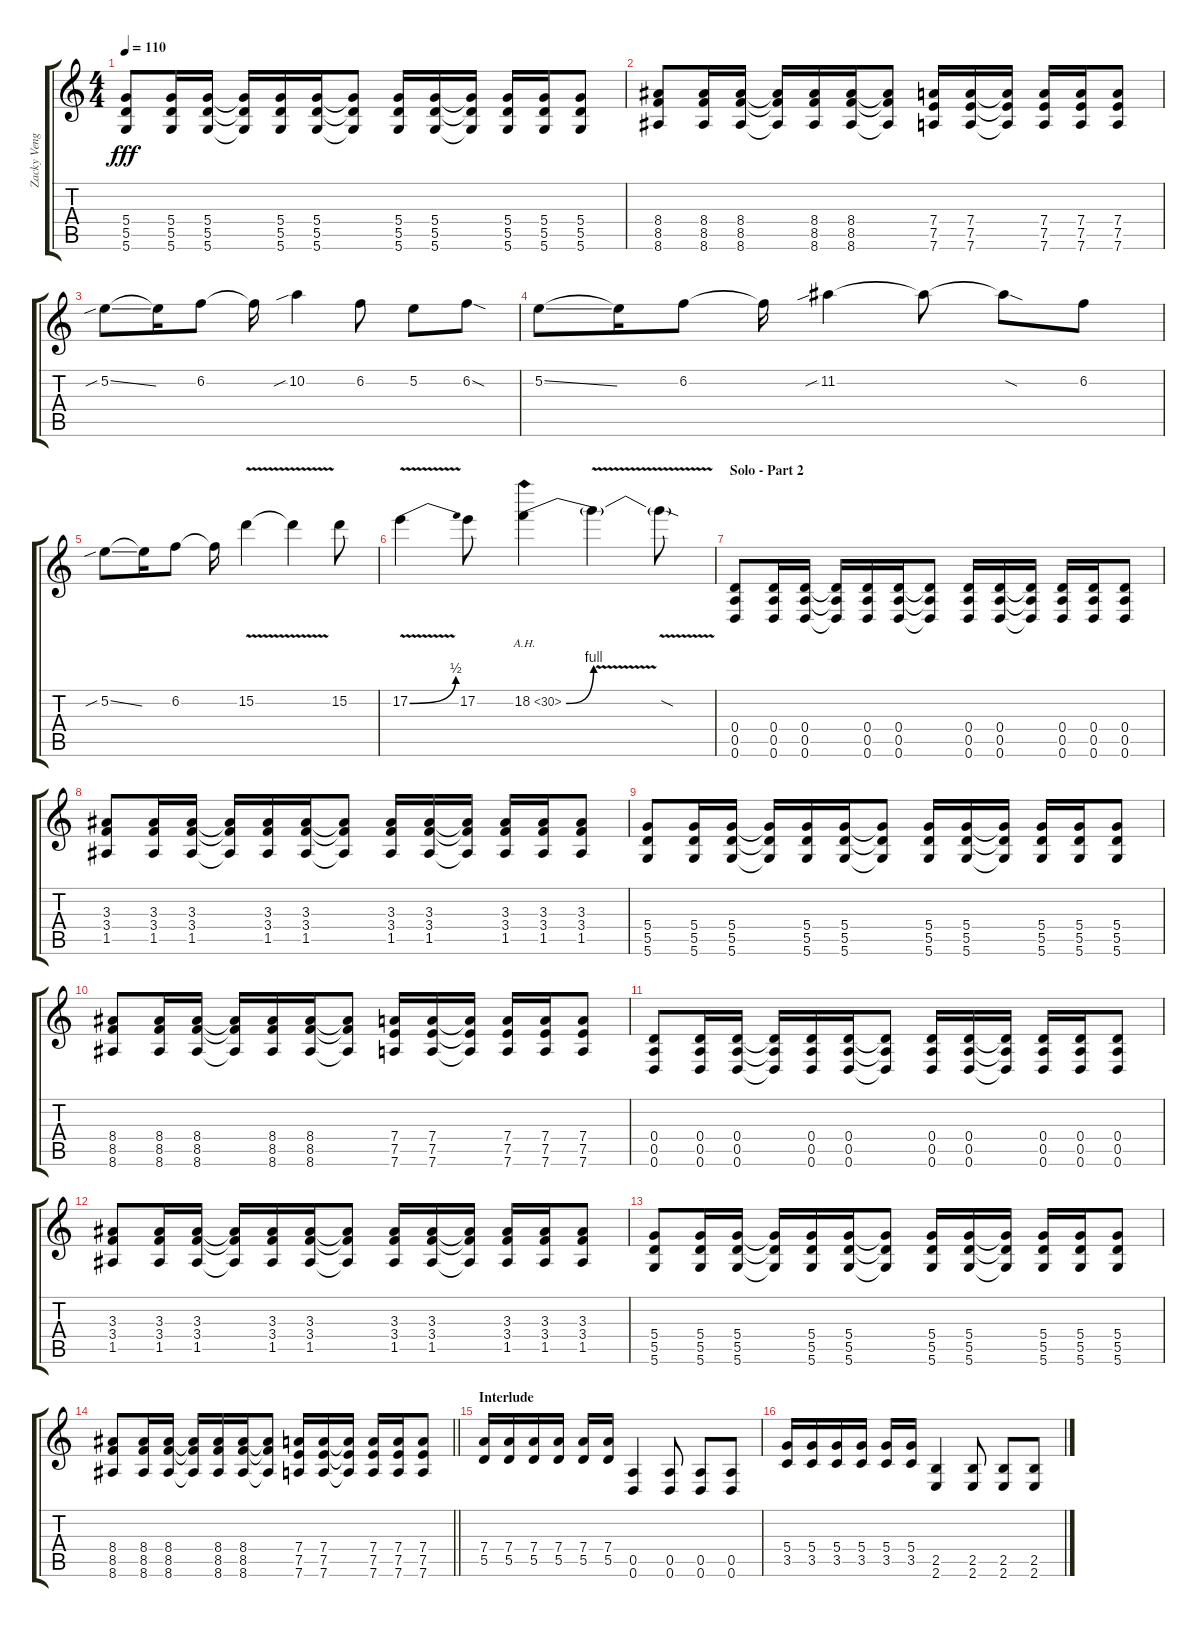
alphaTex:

\track ("Zacky Vengeance" "Zacky Veng") {instrument distortionguitar}
\staff {score tabs}
\tuning (E4 B3 G3 D3 A2 D2) {hide}
\ts (4 4)
\tempo 110
\clef g2
\ks c
(5.4 5.5 5.6).8{dy fff} (5.4 5.5 5.6).16 (5.4 5.5 5.6).16 (5.4{t} 5.5{t} 5.6{t}).16 (5.4 5.5 5.6).16 (5.4 5.5 5.6).16 (5.4{t} 5.5{t} 5.6{t}).8 (5.4 5.5 5.6).16 (5.4 5.5 5.6).16 (5.4{t} 5.5{t} 5.6{t}).16 (5.4 5.5 5.6).16 (5.4 5.5 5.6).16 (5.4 5.5 5.6).8 |
(8.4 8.5 8.6).8 (8.4 8.5 8.6).16 (8.4 8.5 8.6).16 (8.4{t} 8.5{t} 8.6{t}).16 (8.4 8.5 8.6).16 (8.4 8.5 8.6).16 (8.4{t} 8.5{t} 8.6{t}).8 (7.4 7.5 7.6).16 (7.4 7.5 7.6).16 (7.4{t} 7.5{t} 7.6{t}).16 (7.4 7.5 7.6).16 (7.4 7.5 7.6).16 (7.4 7.5 7.6).8 |
5.2{sib ss}.8 5.2{t}.16 6.2.8 6.2{t}.16 10.2{sib}.4 6.2.8 5.2.8 6.2{sod}.8 |
5.2{ss}.8 5.2{t}.16 6.2.8 6.2{t}.16 11.2{sib}.4 11.2{t}.8 11.2{sod t}.8 6.2.8 |
5.2{sib ss}.8 5.2{t}.16 6.2.8 6.2{t}.16 15.2{v}.4 15.2{t}.4 15.2.8 |
17.2{be (bend 0 0 60 2) v}.4 17.2.8 18.2{be (bend 0 0 60 4) ah 12}.4 18.2{v t}.4 18.2{sod t}.8 |
\section ("" "Solo - Part 2")
(0.4 0.5 0.6).8 (0.4 0.5 0.6).16 (0.4 0.5 0.6).16 (0.4{t} 0.5{t} 0.6{t}).16 (0.4 0.5 0.6).16 (0.4 0.5 0.6).16 (0.4{t} 0.5{t} 0.6{t}).8 (0.4 0.5 0.6).16 (0.4 0.5 0.6).16 (0.4{t} 0.5{t} 0.6{t}).16 (0.4 0.5 0.6).16 (0.4 0.5 0.6).16 (0.4 0.5 0.6).8 |
(3.3 3.4 1.5).8 (3.3 3.4 1.5).16 (3.3 3.4 1.5).16 (3.3{t} 3.4{t} 1.5{t}).16 (3.3 3.4 1.5).16 (3.3 3.4 1.5).16 (3.3{t} 3.4{t} 1.5{t}).8 (3.3 3.4 1.5).16 (3.3 3.4 1.5).16 (3.3{t} 3.4{t} 1.5{t}).16 (3.3 3.4 1.5).16 (3.3 3.4 1.5).16 (3.3 3.4 1.5).8 |
(5.4 5.5 5.6).8 (5.4 5.5 5.6).16 (5.4 5.5 5.6).16 (5.4{t} 5.5{t} 5.6{t}).16 (5.4 5.5 5.6).16 (5.4 5.5 5.6).16 (5.4{t} 5.5{t} 5.6{t}).8 (5.4 5.5 5.6).16 (5.4 5.5 5.6).16 (5.4{t} 5.5{t} 5.6{t}).16 (5.4 5.5 5.6).16 (5.4 5.5 5.6).16 (5.4 5.5 5.6).8 |
(8.4 8.5 8.6).8 (8.4 8.5 8.6).16 (8.4 8.5 8.6).16 (8.4{t} 8.5{t} 8.6{t}).16 (8.4 8.5 8.6).16 (8.4 8.5 8.6).16 (8.4{t} 8.5{t} 8.6{t}).8 (7.4 7.5 7.6).16 (7.4 7.5 7.6).16 (7.4{t} 7.5{t} 7.6{t}).16 (7.4 7.5 7.6).16 (7.4 7.5 7.6).16 (7.4 7.5 7.6).8 |
(0.4 0.5 0.6).8 (0.4 0.5 0.6).16 (0.4 0.5 0.6).16 (0.4{t} 0.5{t} 0.6{t}).16 (0.4 0.5 0.6).16 (0.4 0.5 0.6).16 (0.4{t} 0.5{t} 0.6{t}).8 (0.4 0.5 0.6).16 (0.4 0.5 0.6).16 (0.4{t} 0.5{t} 0.6{t}).16 (0.4 0.5 0.6).16 (0.4 0.5 0.6).16 (0.4 0.5 0.6).8 |
(3.3 3.4 1.5).8 (3.3 3.4 1.5).16 (3.3 3.4 1.5).16 (3.3{t} 3.4{t} 1.5{t}).16 (3.3 3.4 1.5).16 (3.3 3.4 1.5).16 (3.3{t} 3.4{t} 1.5{t}).8 (3.3 3.4 1.5).16 (3.3 3.4 1.5).16 (3.3{t} 3.4{t} 1.5{t}).16 (3.3 3.4 1.5).16 (3.3 3.4 1.5).16 (3.3 3.4 1.5).8 |
(5.4 5.5 5.6).8 (5.4 5.5 5.6).16 (5.4 5.5 5.6).16 (5.4{t} 5.5{t} 5.6{t}).16 (5.4 5.5 5.6).16 (5.4 5.5 5.6).16 (5.4{t} 5.5{t} 5.6{t}).8 (5.4 5.5 5.6).16 (5.4 5.5 5.6).16 (5.4{t} 5.5{t} 5.6{t}).16 (5.4 5.5 5.6).16 (5.4 5.5 5.6).16 (5.4 5.5 5.6).8 |
\barLineRight lightlight
(8.4 8.5 8.6).8 (8.4 8.5 8.6).16 (8.4 8.5 8.6).16 (8.4{t} 8.5{t} 8.6{t}).16 (8.4 8.5 8.6).16 (8.4 8.5 8.6).16 (8.4{t} 8.5{t} 8.6{t}).8 (7.4 7.5 7.6).16 (7.4 7.5 7.6).16 (7.4{t} 7.5{t} 7.6{t}).16 (7.4 7.5 7.6).16 (7.4 7.5 7.6).16 (7.4 7.5 7.6).8 |
\section ("" "Interlude")
(7.4 5.5).16 (7.4 5.5).16 (7.4 5.5).16 (7.4 5.5).16 (7.4 5.5).16 (7.4 5.5).16 (0.5 0.6).4 (0.5 0.6).8 (0.5 0.6).8 (0.5 0.6).8 |
(5.4 3.5).16 (5.4 3.5).16 (5.4 3.5).16 (5.4 3.5).16 (5.4 3.5).16 (5.4 3.5).16 (2.5 2.6).4 (2.5 2.6).8 (2.5 2.6).8 (2.5 2.6).8
